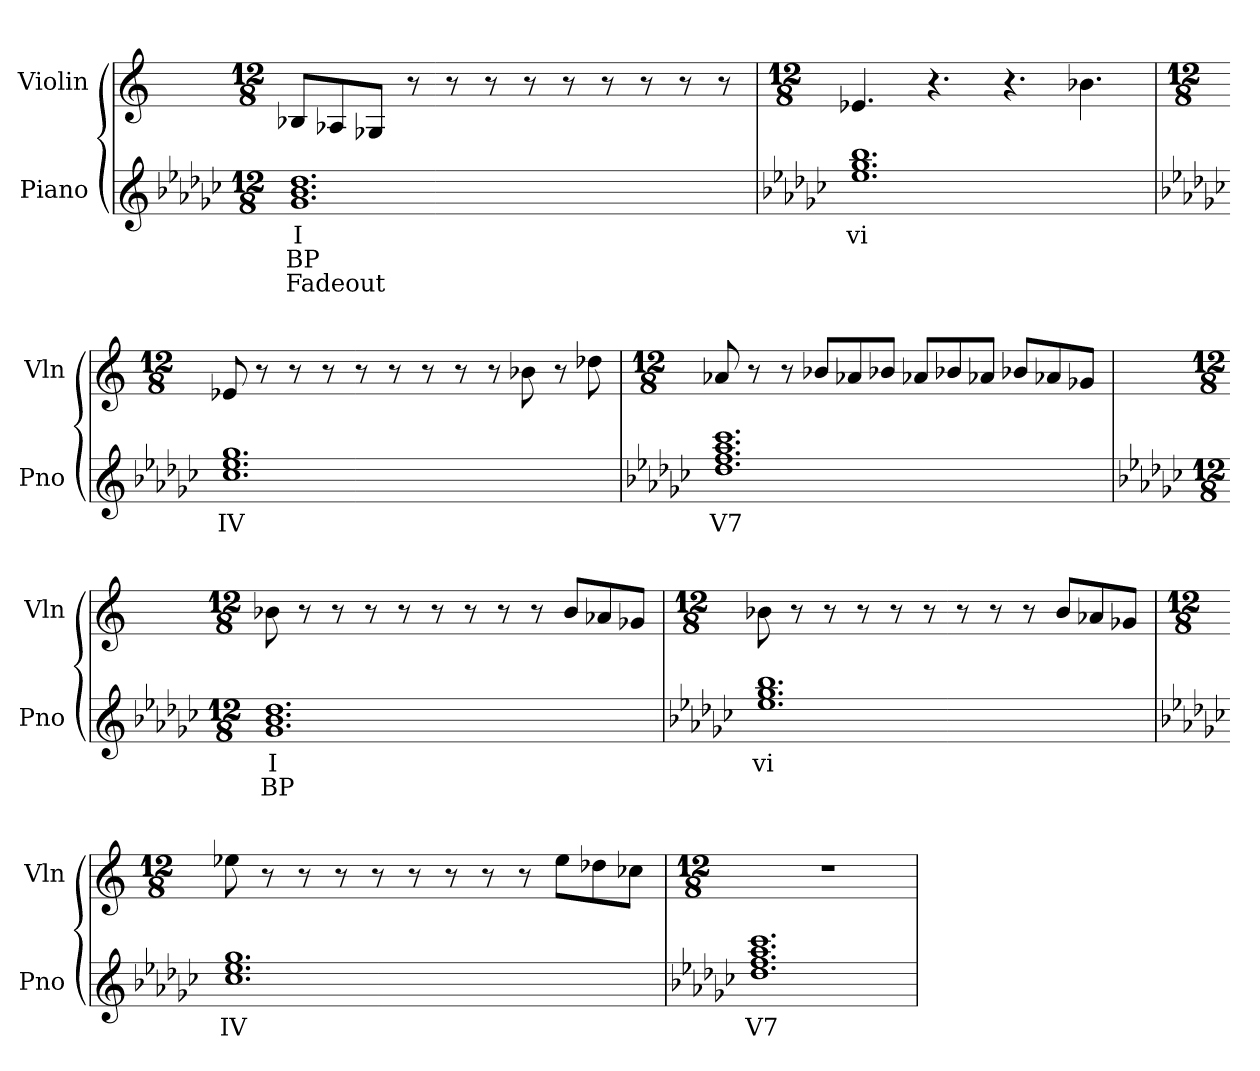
**kern	**text	**text	**text	**kern
*part2	*part2	*part2	*part2	*part1
*staff2	*staff2	*staff2	*staff2	*staff1
*I"Piano	*	*	*	*I"Violin
*I'Pno	*	*	*	*I'Vln
*k[b-e-a-d-g-c-]	*	*	*	*
*G-:	*	*	*	*
*M12/8	*	*	*	*M12/8
=	=	=	=	=
1.g- 1.b- 1.dd-	I	BP	Fadeout	8B-XL
.	.	.	.	8A-X
.	.	.	.	8G-XJ
.	.	.	.	8r
.	.	.	.	8r
.	.	.	.	8r
.	.	.	.	8r
.	.	.	.	8r
.	.	.	.	8r
.	.	.	.	8r
.	.	.	.	8r
.	.	.	.	8r
=	=	=	=	=
*k[b-e-a-d-g-c-]	*	*	*	*
*G-:	*	*	*	*
*	*	*	*	*M12/8
1.ee- 1.gg- 1.bb-	vi	.	.	4.e-X
.	.	.	.	4.r
.	.	.	.	4.r
.	.	.	.	4.b-X
=	=	=	=	=
*k[b-e-a-d-g-c-]	*	*	*	*
*G-:	*	*	*	*
*	*	*	*	*M12/8
1.cc- 1.ee- 1.gg-	IV	.	.	8e-X
.	.	.	.	8r
.	.	.	.	8r
.	.	.	.	8r
.	.	.	.	8r
.	.	.	.	8r
.	.	.	.	8r
.	.	.	.	8r
.	.	.	.	8r
.	.	.	.	8b-X
.	.	.	.	8r
.	.	.	.	8dd-X
=	=	=	=	=
*k[b-e-a-d-g-c-]	*	*	*	*
*G-:	*	*	*	*
*	*	*	*	*M12/8
1.dd- 1.ff 1.aa- 1.ccc-	V7	.	.	8a-X
.	.	.	.	8r
.	.	.	.	8r
.	.	.	.	8b-XL
.	.	.	.	8a-X
.	.	.	.	8b-XJ
.	.	.	.	8a-XL
.	.	.	.	8b-X
.	.	.	.	8a-XJ
.	.	.	.	8b-XL
.	.	.	.	8a-X
.	.	.	.	8g-XJ
=	=	=	=	=
*k[b-e-a-d-g-c-]	*	*	*	*
*G-:	*	*	*	*
*M12/8	*	*	*	*M12/8
1.g- 1.b- 1.dd-	I	BP	.	8b-X
.	.	.	.	8r
.	.	.	.	8r
.	.	.	.	8r
.	.	.	.	8r
.	.	.	.	8r
.	.	.	.	8r
.	.	.	.	8r
.	.	.	.	8r
.	.	.	.	8b-L
.	.	.	.	8a-X
.	.	.	.	8g-XJ
=	=	=	=	=
*k[b-e-a-d-g-c-]	*	*	*	*
*G-:	*	*	*	*
*	*	*	*	*M12/8
1.ee- 1.gg- 1.bb-	vi	.	.	8b-X
.	.	.	.	8r
.	.	.	.	8r
.	.	.	.	8r
.	.	.	.	8r
.	.	.	.	8r
.	.	.	.	8r
.	.	.	.	8r
.	.	.	.	8r
.	.	.	.	8b-L
.	.	.	.	8a-X
.	.	.	.	8g-XJ
=	=	=	=	=
*k[b-e-a-d-g-c-]	*	*	*	*
*G-:	*	*	*	*
*	*	*	*	*M12/8
1.cc- 1.ee- 1.gg-	IV	.	.	8ee-X
.	.	.	.	8r
.	.	.	.	8r
.	.	.	.	8r
.	.	.	.	8r
.	.	.	.	8r
.	.	.	.	8r
.	.	.	.	8r
.	.	.	.	8r
.	.	.	.	8ee-L
.	.	.	.	8dd-X
.	.	.	.	8cc-XJ
=	=	=	=	=
*k[b-e-a-d-g-c-]	*	*	*	*
*G-:	*	*	*	*
*	*	*	*	*M12/8
1.dd- 1.ff 1.aa- 1.ccc-	V7	.	.	1.r
=	=	=	=	=
*-	*-	*-	*-	*-
